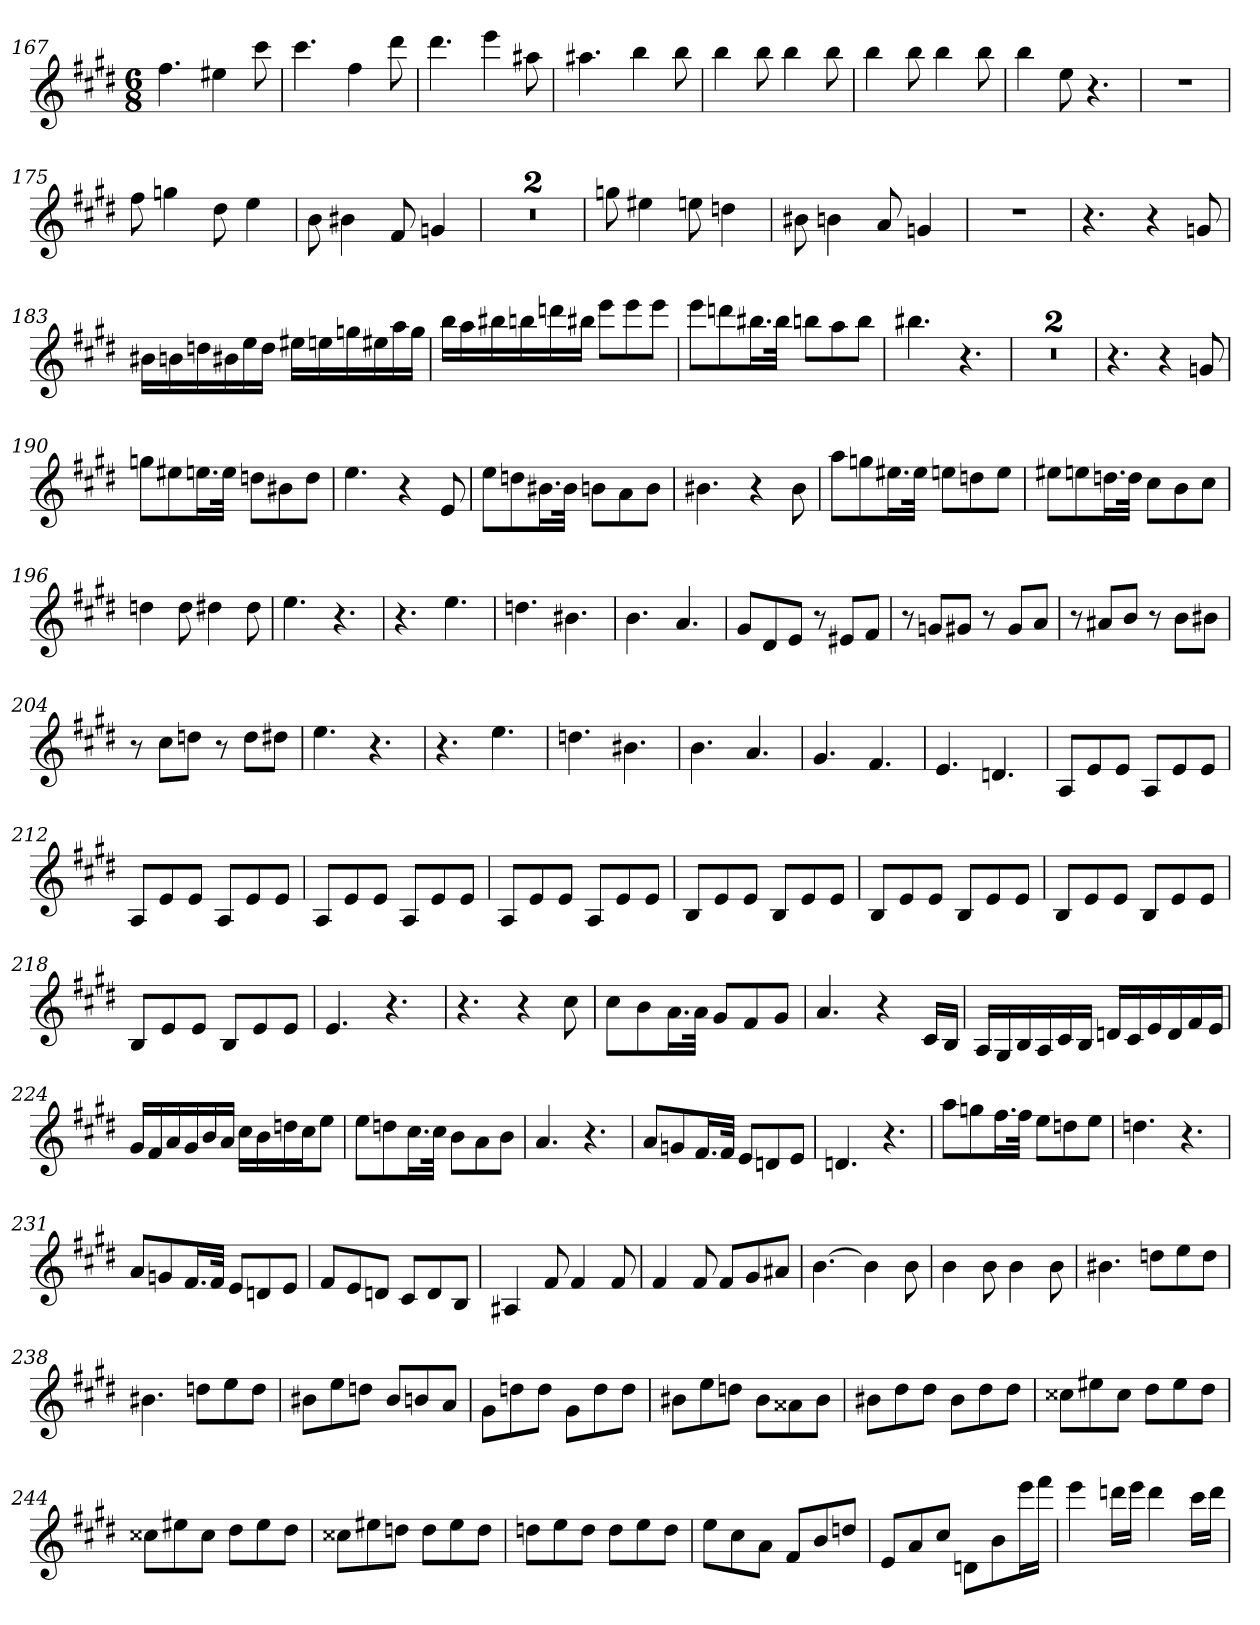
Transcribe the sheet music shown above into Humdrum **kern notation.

**kern
*part1
*staff1
*clefG2
*k[f#c#g#d#]
*E:
*M6/8
=167
4.ff#
4ee#X
8ccc#
=168
4.ccc#
4ff#
8ddd#
=169
4.ddd#
4eee
8aa#X
=170
4.aa#X
4bb
8bb
=171
4bb
8bb
4bb
8bb
=172
4bb
8bb
4bb
8bb
=173
4bb
8ee
4.r
=174
2.r
=175
8ff#
4ggn
8dd#
4ee
=176
8b
4b#X
8f#
4gn
=177
2.r
=178
2.r
=179
8ggn
4ee#X
8een
4ddn
=180
8b#X
4bn
8a
4gn
=181
2.r
=182
4.r
4r
8gn
=183
16b#X\LL
16bn\
16ddn\
16b#X\
16ee\
16dd\JJ
16ee#X\LL
16een\
16ggn\
16ee#X\
16aa\
16gg\JJ
=184
16bb\LL
16aa\
16bb#X\
16bbn\
16dddn\
16bb#X\JJ
8eee\L
8eee\
8eee\J
=185
8eee\L
8dddn\
16.bb#X\L
32bb#\JJk
8bbn\L
8aa\
8bb\J
=186
4.bb#X
4.r
=187
2.r
=188
2.r
=189
4.r
4r
8gn
=190
8ggn\L
8ee#X\
16.een\L
32ee\JJk
8ddn\L
8b#X\
8dd\J
=191
4.ee
4r
8e
=192
8ee\L
8ddn\
16.b#X\L
32b#\JJk
8bn\L
8a\
8b\J
=193
4.b#X
4r
8b#
=194
8aa\L
8ggn\
16.ee#X\L
32ee#\JJk
8een\L
8ddn\
8ee\J
=195
8ee#X\L
8een\
16.ddn\L
32dd\JJk
8cc#\L
8b\
8cc#\J
=196
4ddn
8dd
4dd#X
8dd#
=197
4.ee
4.r
=198
4.r
4.ee
=199
4.ddn
4.b#X
=200
4.b
4.a
=201
8g#/L
8d#/
8e/J
8r
8e#X/L
8f#/J
=202
8r
8gn/L
8g#X/J
8r
8g#/L
8a/J
=203
8r
8a#X/L
8b/J
8r
8b\L
8b#X\J
=204
8r
8cc#\L
8ddn\J
8r
8dd\L
8dd#X\J
=205
4.ee
4.r
=206
4.r
4.ee
=207
4.ddn
4.b#X
=208
4.b
4.a
=209
4.g#
4.f#
=210
4.e
4.dn
=211
8A/L
8e/
8e/J
8A/L
8e/
8e/J
=212
8A/L
8e/
8e/J
8A/L
8e/
8e/J
=213
8A/L
8e/
8e/J
8A/L
8e/
8e/J
=214
8A/L
8e/
8e/J
8A/L
8e/
8e/J
=215
8B/L
8e/
8e/J
8B/L
8e/
8e/J
=216
8B/L
8e/
8e/J
8B/L
8e/
8e/J
=217
8B/L
8e/
8e/J
8B/L
8e/
8e/J
=218
8B/L
8e/
8e/J
8B/L
8e/
8e/J
=219
4.e
4.r
=220
4.r
4r
8cc#
=221
8cc#\L
8b\
16.a\L
32a\JJk
8g#/L
8f#/
8g#/J
=222
4.a
4r
16c#/LL
16B/JJ
=223
16A/LL
16G#/
16B/
16A/
16c#/
16B/JJ
16dn/LL
16c#/
16e/
16d/
16f#/
16e/JJ
=224
16g#/LL
16f#/
16a/
16g#/
16b/
16a/JJ
16cc#\LL
16b\
16ddn\
16cc#\J
8ee\J
=225
8ee\L
8ddn\
16.cc#\L
32cc#\JJk
8b\L
8a\
8b\J
=226
4.a
4.r
=227
8a/L
8gn/
16.f#/L
32f#/JJk
8e/L
8dn/
8e/J
=228
4.dn
4.r
=229
8aa\L
8ggn\
16.ff#\L
32ff#\JJk
8ee\L
8ddn\
8ee\J
=230
4.ddn
4.r
=231
8a/L
8gn/
16.f#/L
32f#/JJk
8e/L
8dn/
8e/J
=232
8f#/L
8e/
8dn/J
8c#/L
8d/
8B/J
=233
4A#X
8f#
4f#
8f#
=234
4f#
8f#
8f#/L
8g#/
8a#X/J
=235
[4.b
4b]
8b
=236
4b
8b
4b
8b
=237
4.b#X
8ddn\L
8ee\
8dd\J
=238
4.b#X
8ddn\L
8ee\
8dd\J
=239
8b#X\L
8ee\
8ddn\J
8b#/L
8bn/
8a/J
=240
8g#\L
8ddn\
8dd\J
8g#\L
8dd\
8dd\J
=241
8b#X\L
8ee\
8ddn\J
8b#\L
8a##X\
8b#\J
=242
8b#X\L
8dd#\
8dd#\J
8b#\L
8dd#\
8dd#\J
=243
8cc##X\L
8ee#X\
8cc##\J
8dd#\L
8ee#\
8dd#\J
=244
8cc##X\L
8ee#X\
8cc##\J
8dd#\L
8ee#\
8dd#\J
=245
8cc##X\L
8ee#X\
8ddn\J
8dd\L
8ee#\
8dd\J
=246
8ddn\L
8ee\
8dd\J
8dd\L
8ee\
8dd\J
=247
8ee\L
8cc#\
8a\J
8f#/L
8b/
8ddn/J
=248
8e/L
8a/
8cc#/J
8dn\L
8b\
16eee\L
16fff#\JJ
=249
4eee
16dddn\LL
16eee\JJ
4ddd
16ccc#\LL
16ddd\JJ
=
*-
